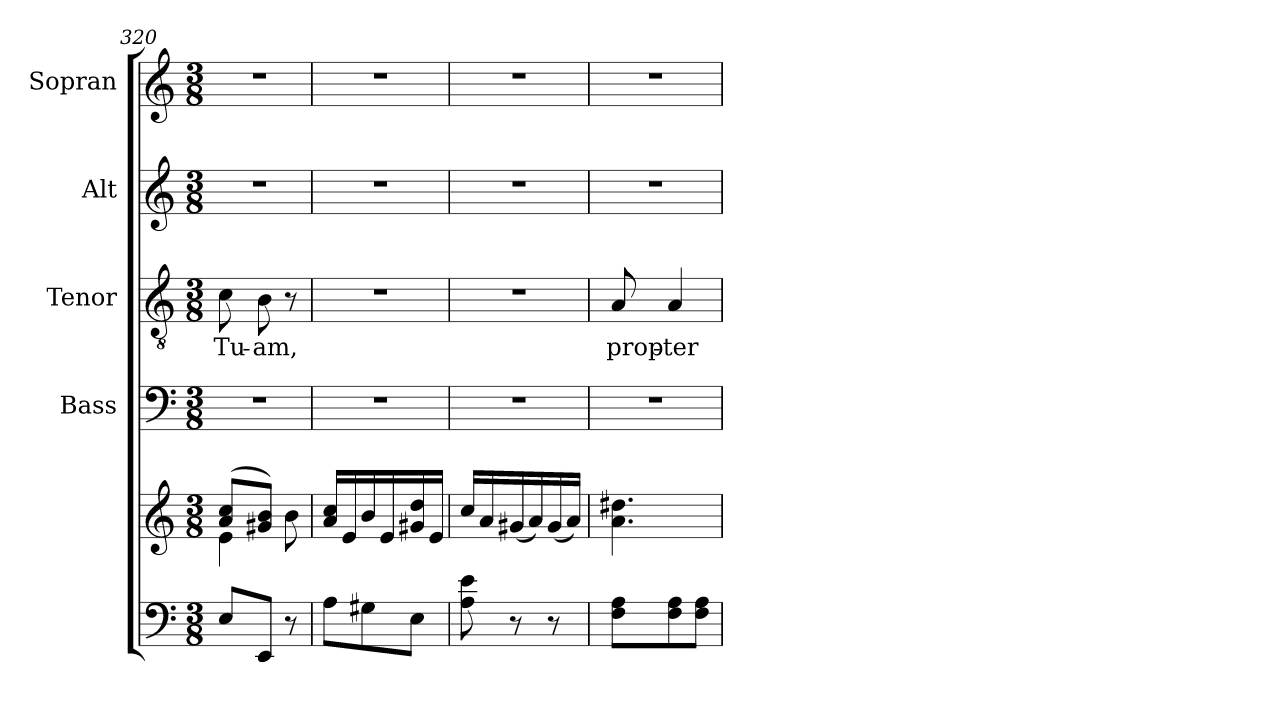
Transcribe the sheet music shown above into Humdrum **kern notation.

**kern	**kern	**kern	**kern	**text	**kern	**kern
*part5	*part5	*part4	*part3	*part3	*part2	*part1
*staff6	*staff5	*staff4	*staff3	*staff3	*staff2	*staff1
*	*	*I"Bass	*I"Tenor	*	*I"Alt	*I"Sopran
*	*	*I'B.	*I'T.	*	*I'A.	*I'S.
*clefF4	*clefG2	*clefF4	*clefGv2	*	*clefG2	*clefG2
*k[]	*k[]	*k[]	*k[]	*	*k[]	*k[]
*C:	*C:	*C:	*C:	*	*C:	*C:
*M3/8	*M3/8	*M3/8	*M3/8	*	*M3/8	*M3/8
=320	=320	=320	=320	=320	=320	=320
*	*^	*	*	*	*	*
!	!	!	!	!	!LO:LY:b	!	!
8E/L	(>8a/ 8cc/L	4e\	4.r	8c\	Tu-	4.r	4.r
!	!	!	!	!	!LO:LY:b	!	!
8EE/J	8g#X/ 8b/J)	.	.	8B\	-am,	.	.
8r	8b\	8ryy	.	8r	.	.	.
*	*v	*v	*	*	*	*	*
=321	=321	=321	=321	=321	=321	=321
8A\L	16a/ 16cc/LL	4.r	4.r	.	4.r	4.r
.	16e/	.	.	.	.	.
8G#X\	16b/	.	.	.	.	.
.	16e/	.	.	.	.	.
8E\J	16g#X/ 16dd/	.	.	.	.	.
.	16e/JJ	.	.	.	.	.
=322	=322	=322	=322	=322	=322	=322
8A\ 8e\	16cc/LL	4.r	4.r	.	4.r	4.r
.	16a/	.	.	.	.	.
8r	(<16g#X/	.	.	.	.	.
.	16a/)	.	.	.	.	.
8r	(<16g#/	.	.	.	.	.
.	16a/JJ)	.	.	.	.	.
=323	=323	=323	=323	=323	=323	=323
!	!	!	!	!LO:LY:b	!	!
8F\ 8A\L	4.a\ 4.dd#X\	4.r	8A/	prop-	4.r	4.r
!	!	!	!	!LO:LY:b	!	!
8F\ 8A\	.	.	4A/	-ter	.	.
8F\ 8A\J	.	.	.	.	.	.
=	=	=	=	=	=	=
*-	*-	*-	*-	*-	*-	*-
